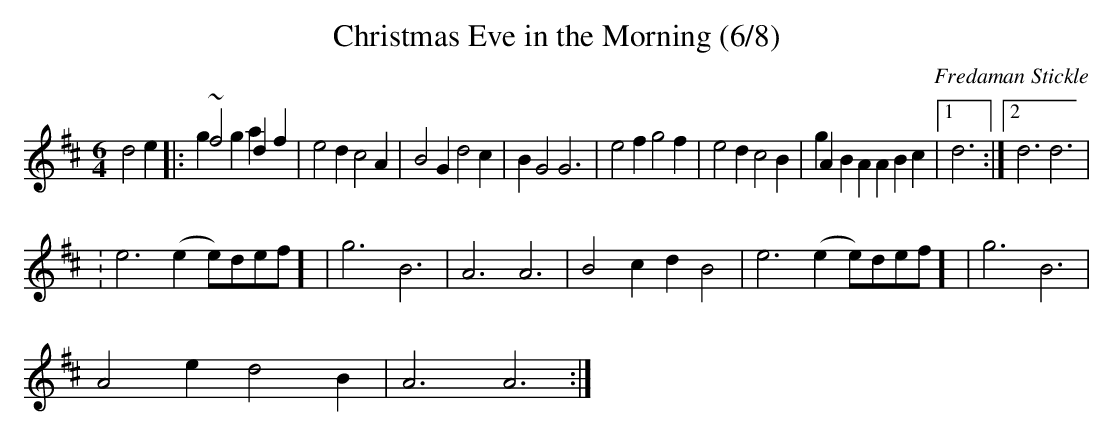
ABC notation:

X:1
T:Christmas Eve in the Morning (6/8)
M:6/4
L:1/4
C:Fredaman Stickle
K:A Mix
d2e|: ~f2d f&gt;ga | e2d c2A | B2G d2c | B G2 G3 | e2f g2f | e2d c2B | A&gt;BA
 ABc |1 d3 :|2 d3 d3 |
:e3 (e e/)d/e/f/] | g3 B3 | A3 A3 | B2c dB2 | e3 (e e/)d/e/f/] | g3 B3 |
 A2e d2B | A3 A3 :|
